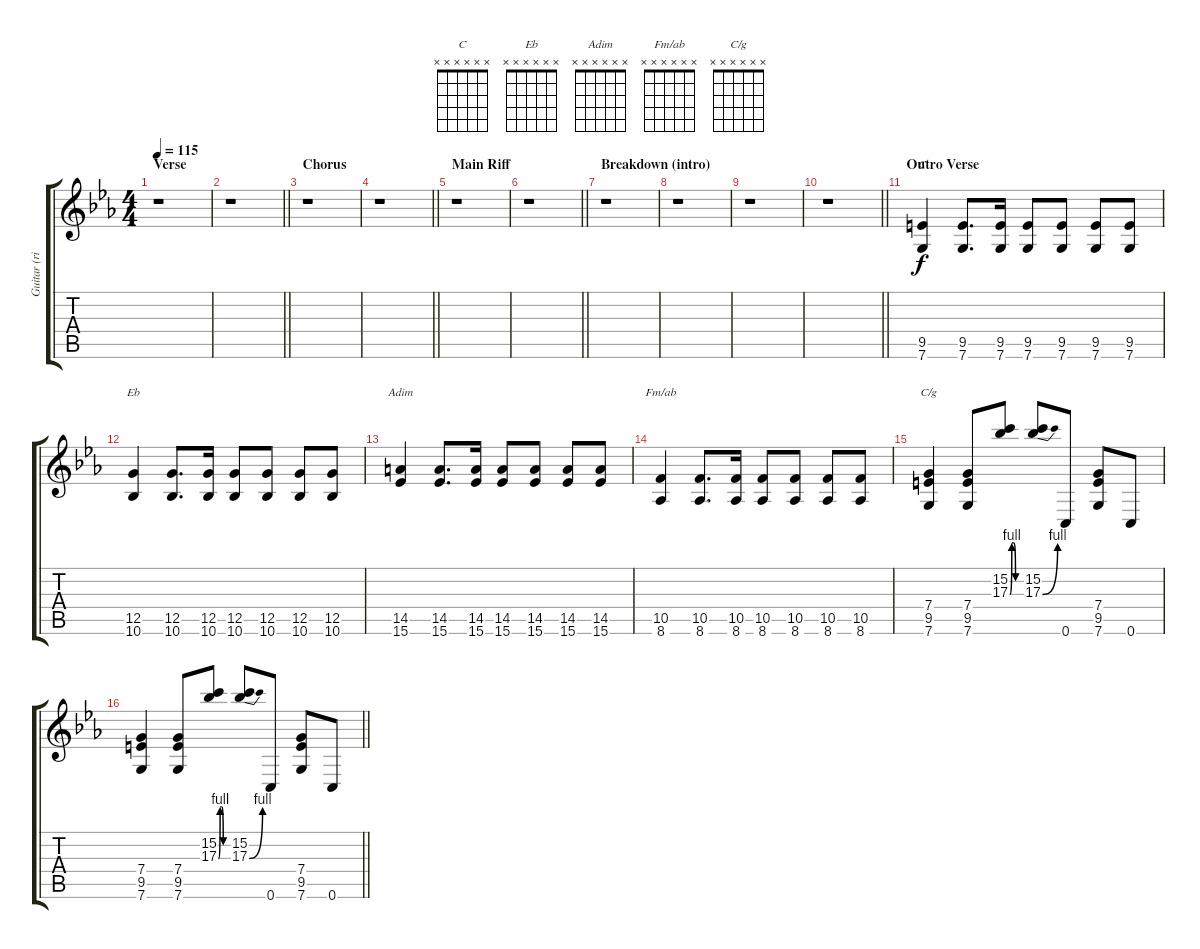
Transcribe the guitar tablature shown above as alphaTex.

\track ("Guitar (right)" "Guitar (ri") {instrument overdrivenguitar}
\staff {score tabs}
\tuning (D4 A3 F3 C3 G2 C2) {hide}
\chord ("C" x x x x x x)
\chord ("Eb" x x x x x x)
\chord ("Adim" x x x x x x)
\chord ("Fm/ab" x x x x x x)
\chord ("C/g" x x x x x x)
\ts (4 4)
\section ("" "Verse")
\tempo 115
\clef g2
\ks cminor
r.1{dy f} |
\barLineRight lightlight
r.1 |
\section ("" "Chorus")
r.1 |
\barLineRight lightlight
r.1 |
\section ("" "Main Riff")
r.1 |
\barLineRight lightlight
r.1 |
\section ("" "Breakdown (intro)")
r.1 |
r.1 |
r.1 |
\barLineRight lightlight
r.1 |
\section ("" "Outro Verse")
(9.5 7.6).4{ch "C"} (9.5 7.6).8{d} (9.5 7.6).16 (9.5 7.6).8 (9.5 7.6).8 (9.5 7.6).8 (9.5 7.6).8 |
(12.5 10.6).4{ch "Eb"} (12.5 10.6).8{d} (12.5 10.6).16 (12.5 10.6).8 (12.5 10.6).8 (12.5 10.6).8 (12.5 10.6).8 |
(14.5 15.6).4{ch "Adim"} (14.5 15.6).8{d} (14.5 15.6).16 (14.5 15.6).8 (14.5 15.6).8 (14.5 15.6).8 (14.5 15.6).8 |
(10.5 8.6).4{ch "Fm/ab"} (10.5 8.6).8{d} (10.5 8.6).16 (10.5 8.6).8 (10.5 8.6).8 (10.5 8.6).8 (10.5 8.6).8 |
(7.4 9.5 7.6).4{ch "C/g"} (7.4 9.5 7.6).8 (15.2 17.3{be (custom 0 0 10 4 20 4 30 0 60 0)}).8 (15.2 17.3{be (bend 0 0 60 4)}).8 0.6.8 (7.4 9.5 7.6).8 0.6.8 |
\barLineRight lightlight
(7.4 9.5 7.6).4 (7.4 9.5 7.6).8 (15.2 17.3{be (custom 0 0 10 4 20 4 30 0 60 0)}).8 (15.2 17.3{be (bend 0 0 60 4)}).8 0.6.8 (7.4 9.5 7.6).8 0.6.8
